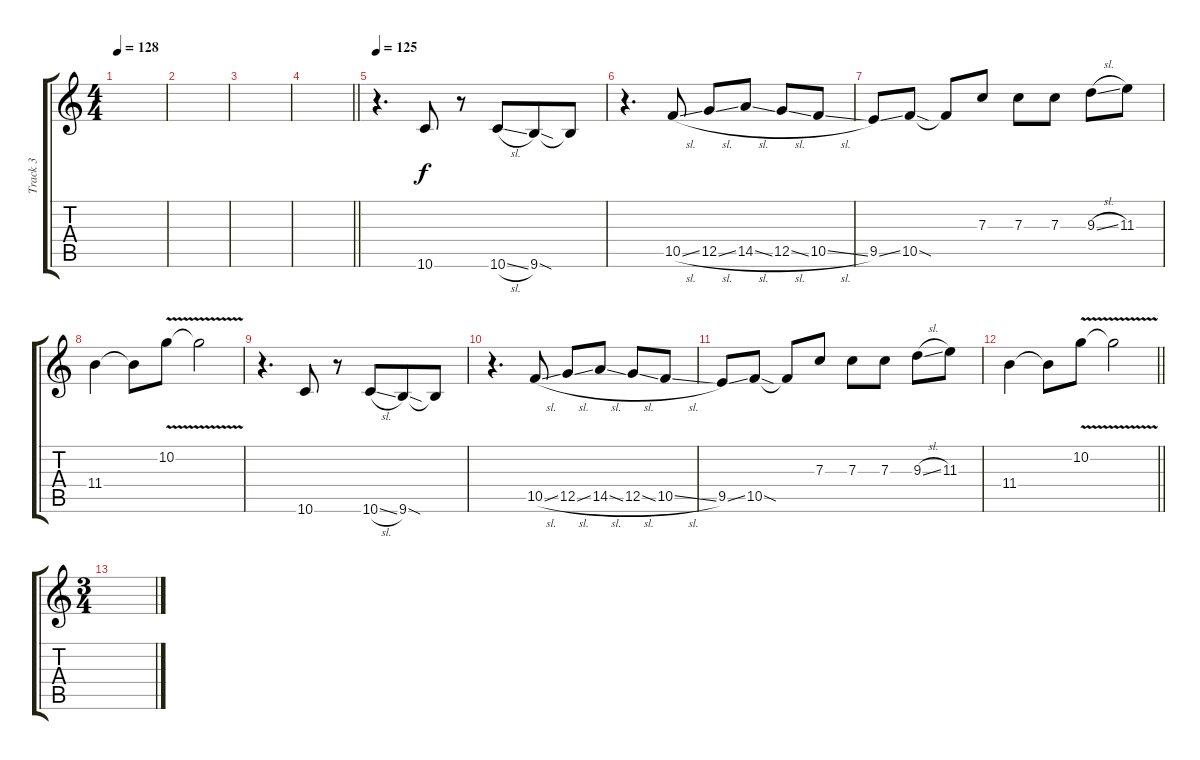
\track ("Track 3" "Track 3") {instrument distortionguitar}
\staff {score tabs}
\tuning (D4 A3 F3 C3 G2 D2) {hide}
\ts (4 4)
\tempo 128
\clef g2
\ks c
|
|
|
\barLineRight lightlight
|
\section ("" "")
\tempo 125
r.4{d instrument distortionguitar} 10.6.8 r.8 10.6{sl}.8{beam merge} 9.6{sod}.8 9.6{t}.8 |
r.4{d} 10.5{sl}.8 12.5{sl}.8 14.5{sl}.8 12.5{sl}.8 10.5{sl}.8 |
9.5{ss}.8 10.5{sod}.8 10.5{t}.8 7.3.8 7.3.8 7.3.8 9.3{sl}.8 11.3.8 |
11.4.4 11.4{t}.8 10.2{v}.8 10.2{t}.2 |
r.4{d} 10.6.8 r.8 10.6{sl}.8{beam merge} 9.6{sod}.8 9.6{t}.8 |
r.4{d} 10.5{sl}.8 12.5{sl}.8 14.5{sl}.8 12.5{sl}.8 10.5{sl}.8 |
9.5{ss}.8 10.5{sod}.8 10.5{t}.8 7.3.8 7.3.8 7.3.8 9.3{sl}.8 11.3.8 |
\barLineRight lightlight
11.4.4 11.4{t}.8 10.2{v}.8 10.2{t}.2 |
\ts (3 4)
\section ("" "")
